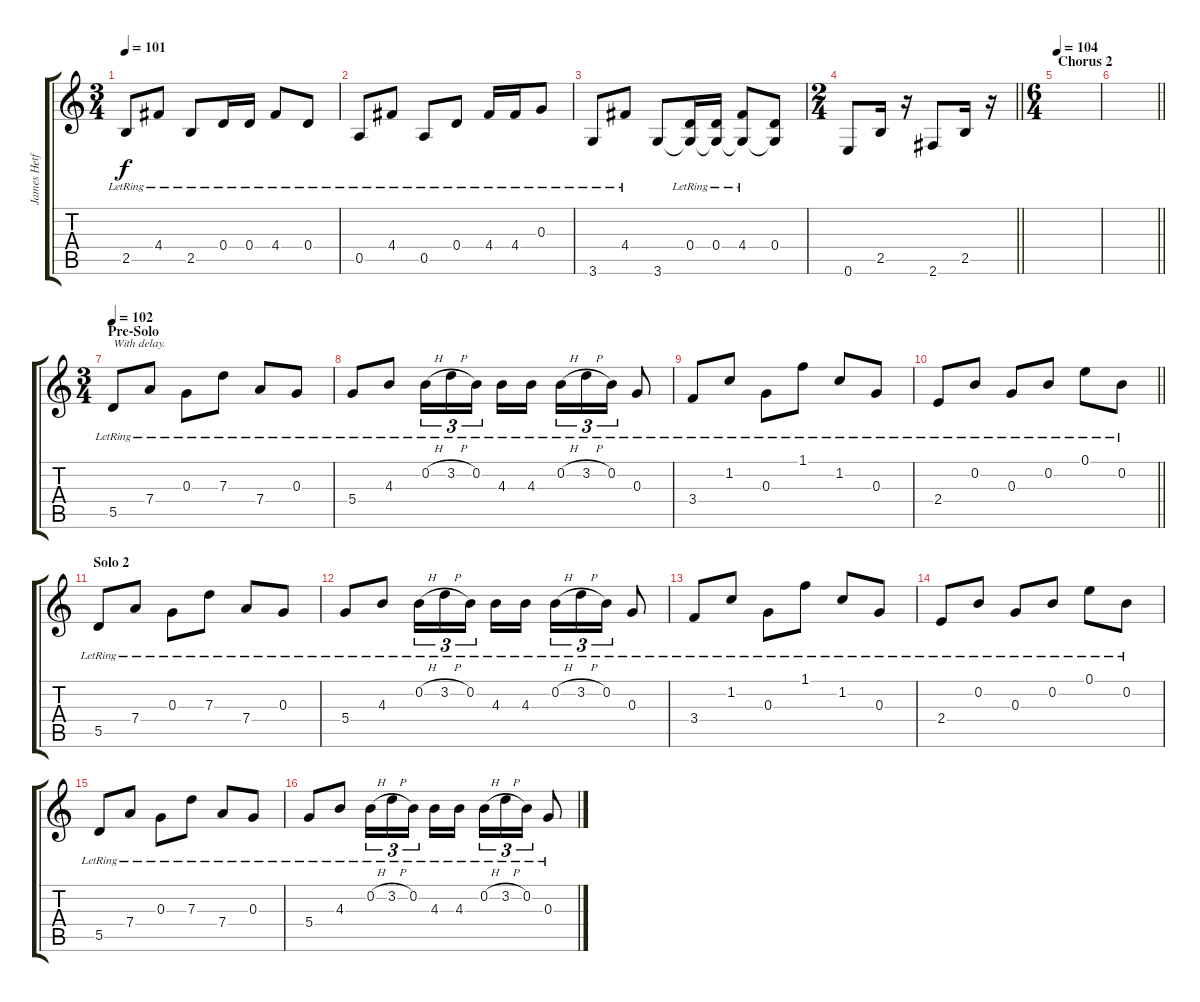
\track ("James Hetfield (Clean)" "James Hetf") {instrument electricguitarclean}
\staff {score tabs}
\tuning (E4 B3 G3 D3 A2 E2) {hide}
\ts (3 4)
\tempo 101
\clef g2
\ks c
2.5{lr}.8{dy f} 4.4{lr}.8 2.5{lr}.8 0.4{lr}.16 0.4{lr}.16 4.4{lr}.8 0.4{lr}.8 |
0.5{lr}.8 4.4{lr}.8 0.5{lr}.8 0.4{lr}.8 4.4{lr}.16 4.4{lr}.16 0.3{lr}.8 |
3.6{lr}.8 4.4{lr}.8 3.6.8 (0.4{lr} 3.6{t}).16 (0.4{lr} 3.6{t}).16 (4.4{lr} 3.6{t}).8 (0.4 3.6{t}).8 |
\ts (2 4)
\barLineRight lightlight
0.6.8 2.5.16 r.16 2.6.8 2.5.16 r.16 |
\ts (6 4)
\section ("" "Chorus 2")
\tempo 104
|
\barLineRight lightlight
|
\ts (3 4)
\section ("" "Pre-Solo")
\tempo 102
5.5{lr}.8{txt "With delay." volume 16} 7.4{lr}.8 0.3{lr}.8 7.3{lr}.8 7.4{lr}.8 0.3{lr}.8 |
5.4{lr}.8 4.3{lr}.8 0.2{h lr}.16{tu (3 2)} 3.2{h lr}.16{tu (3 2)} 0.2{lr}.16{tu (3 2) beam splitsecondary} 4.3{lr}.16 4.3{lr}.16 0.2{h lr}.16{tu (3 2)} 3.2{h lr}.16{tu (3 2)} 0.2{lr}.16{tu (3 2)} 0.3{lr}.8 |
3.4{lr}.8 1.2{lr}.8 0.3{lr}.8 1.1{lr}.8 1.2{lr}.8 0.3{lr}.8 |
\barLineRight lightlight
2.4{lr}.8 0.2{lr}.8 0.3{lr}.8 0.2{lr}.8 0.1{lr}.8 0.2{lr}.8 |
\section ("" "Solo 2")
5.5{lr}.8{volume 14} 7.4{lr}.8 0.3{lr}.8 7.3{lr}.8 7.4{lr}.8 0.3{lr}.8 |
5.4{lr}.8 4.3{lr}.8 0.2{h lr}.16{tu (3 2)} 3.2{h lr}.16{tu (3 2)} 0.2{lr}.16{tu (3 2) beam splitsecondary} 4.3{lr}.16 4.3{lr}.16 0.2{h lr}.16{tu (3 2)} 3.2{h lr}.16{tu (3 2)} 0.2{lr}.16{tu (3 2)} 0.3{lr}.8 |
3.4{lr}.8 1.2{lr}.8 0.3{lr}.8 1.1{lr}.8 1.2{lr}.8 0.3{lr}.8 |
2.4{lr}.8 0.2{lr}.8 0.3{lr}.8 0.2{lr}.8 0.1{lr}.8 0.2{lr}.8 |
5.5{lr}.8 7.4{lr}.8 0.3{lr}.8 7.3{lr}.8 7.4{lr}.8 0.3{lr}.8 |
5.4{lr}.8 4.3{lr}.8 0.2{h lr}.16{tu (3 2)} 3.2{h lr}.16{tu (3 2)} 0.2{lr}.16{tu (3 2) beam splitsecondary} 4.3{lr}.16 4.3{lr}.16 0.2{h lr}.16{tu (3 2)} 3.2{h lr}.16{tu (3 2)} 0.2{lr}.16{tu (3 2)} 0.3{lr}.8
